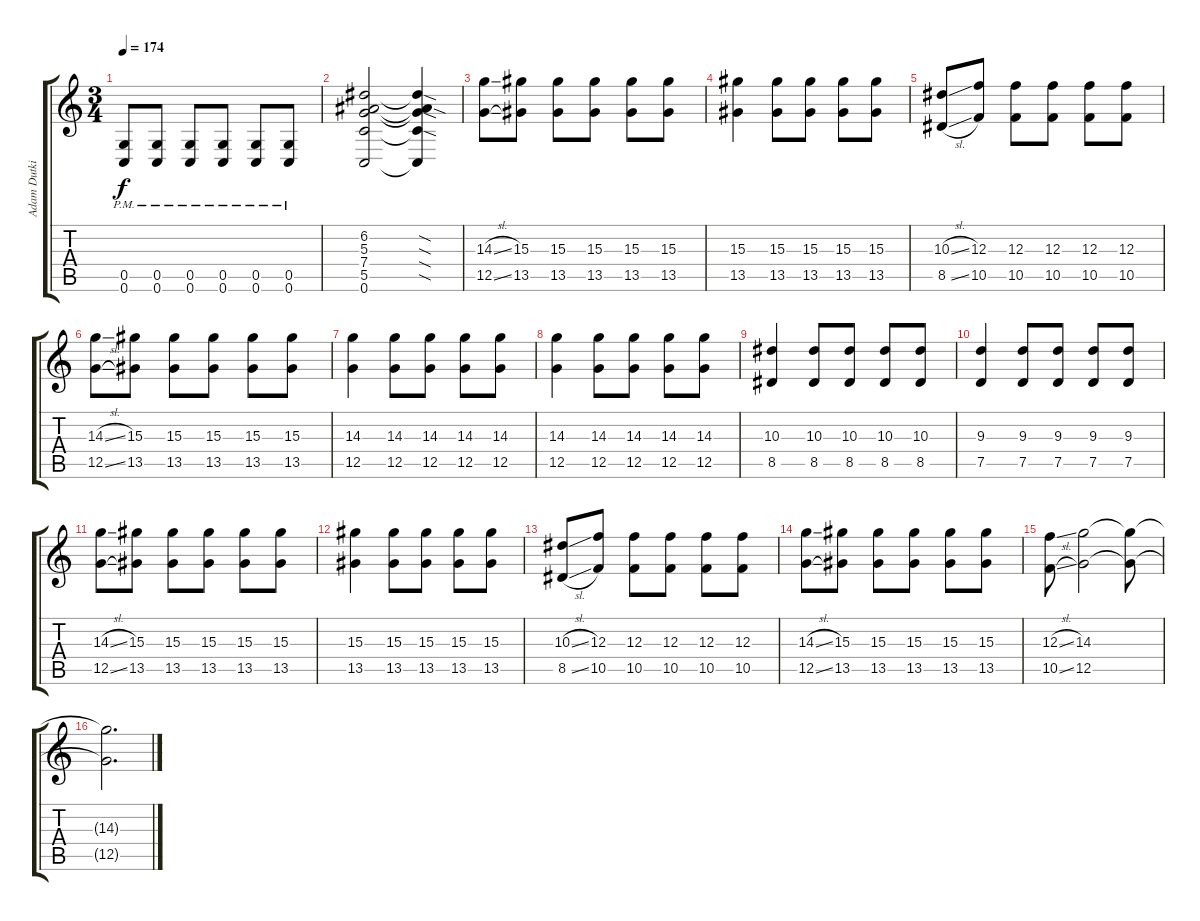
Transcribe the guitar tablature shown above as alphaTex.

\track ("Adam Dutkiewicz" "Adam Dutki") {instrument distortionguitar}
\staff {score tabs}
\tuning (D4 A3 F3 C3 G2 C2) {hide}
\ts (3 4)
\tempo 174
\clef g2
\ks c
(0.5{pm} 0.6{pm}).8{dy f} (0.5{pm} 0.6{pm}).8 (0.5{pm} 0.6{pm}).8 (0.5{pm} 0.6{pm}).8 (0.5{pm} 0.6{pm}).8 (0.5{pm} 0.6{pm}).8 |
(6.2 5.3 7.4 5.5 0.6).2 (6.2{sod t} 5.3{sod t} 7.4{sod t} 5.5{sod t} 0.6{t}).4 |
(14.3{sl} 12.5{sl}).8{instrument electricguitarclean} (15.3 13.5).8 (15.3 13.5).8 (15.3 13.5).8 (15.3 13.5).8 (15.3 13.5).8 |
(15.3 13.5).4 (15.3 13.5).8 (15.3 13.5).8 (15.3 13.5).8 (15.3 13.5).8 |
(10.3{sl} 8.5{sl}).8 (12.3 10.5).8 (12.3 10.5).8 (12.3 10.5).8 (12.3 10.5).8 (12.3 10.5).8 |
(14.3{sl} 12.5{sl}).8 (15.3 13.5).8 (15.3 13.5).8 (15.3 13.5).8 (15.3 13.5).8 (15.3 13.5).8 |
(14.3 12.5).4 (14.3 12.5).8 (14.3 12.5).8 (14.3 12.5).8 (14.3 12.5).8 |
(14.3 12.5).4 (14.3 12.5).8 (14.3 12.5).8 (14.3 12.5).8 (14.3 12.5).8 |
(10.3 8.5).4 (10.3 8.5).8 (10.3 8.5).8 (10.3 8.5).8 (10.3 8.5).8 |
(9.3 7.5).4 (9.3 7.5).8 (9.3 7.5).8 (9.3 7.5).8 (9.3 7.5).8 |
(14.3{sl} 12.5{sl}).8 (15.3 13.5).8 (15.3 13.5).8 (15.3 13.5).8 (15.3 13.5).8 (15.3 13.5).8 |
(15.3 13.5).4 (15.3 13.5).8 (15.3 13.5).8 (15.3 13.5).8 (15.3 13.5).8 |
(10.3{sl} 8.5{sl}).8 (12.3 10.5).8 (12.3 10.5).8 (12.3 10.5).8 (12.3 10.5).8 (12.3 10.5).8 |
(14.3{sl} 12.5{sl}).8 (15.3 13.5).8 (15.3 13.5).8 (15.3 13.5).8 (15.3 13.5).8 (15.3 13.5).8 |
(12.3{sl} 10.5{sl}).8 (14.3 12.5).2 (14.3{t} 12.5{t}).8 |
(14.3{t} 12.5{t}).2{d}
